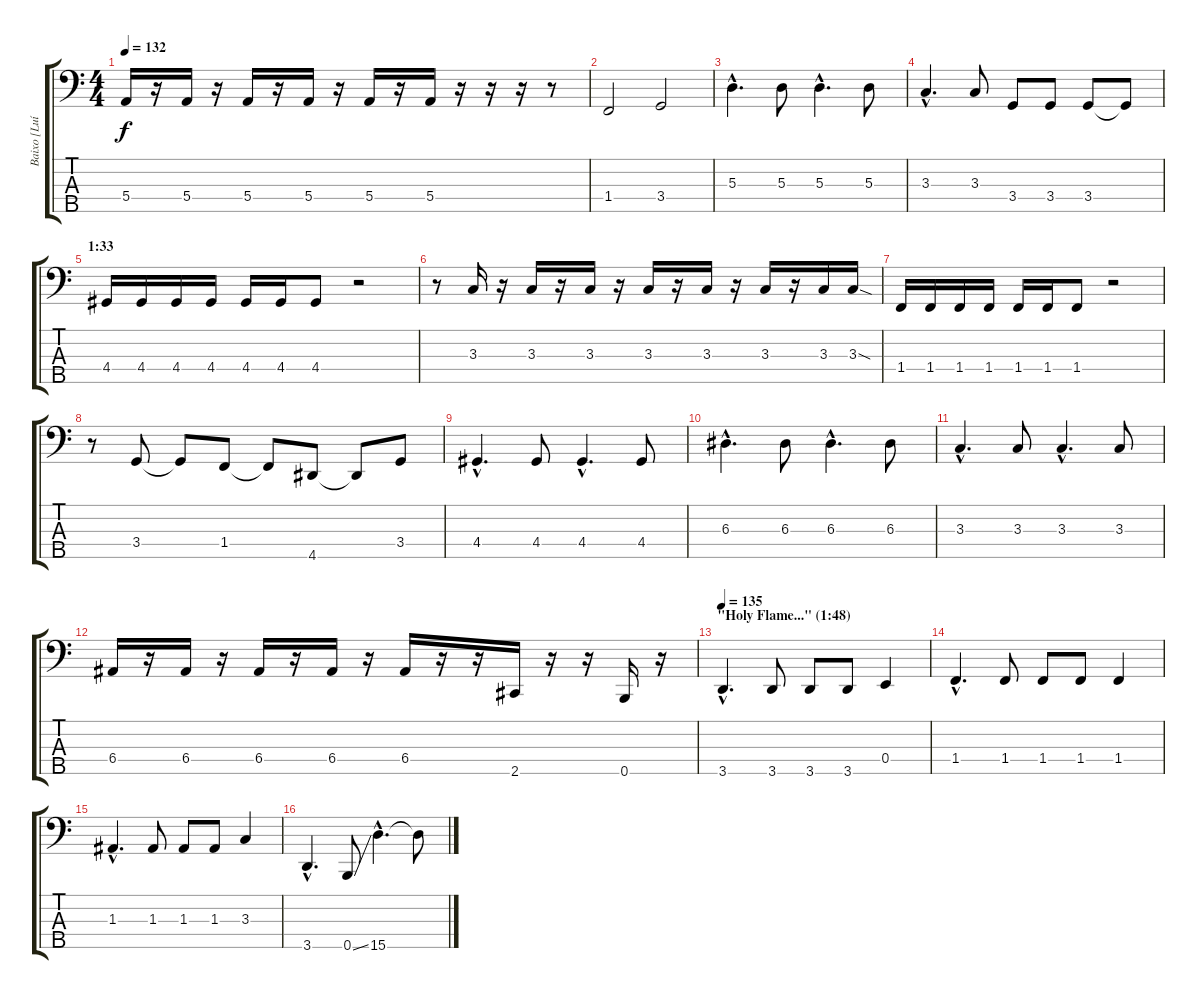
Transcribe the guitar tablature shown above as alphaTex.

\track ("Baixo [Luís Mariutti, o Jesus]" "Baixo [Luí") {instrument electricbassfinger}
\staff {score tabs}
\tuning (G2 D2 A1 E1 B0) {hide}
\ts (4 4)
\tempo 132
\clef f4
\ks c
5.4.16{dy f} r.16 5.4.16 r.16 5.4.16 r.16 5.4.16 r.16 5.4.16 r.16 5.4.16 r.16 r.16 r.16 r.8 |
1.4.2 3.4.2 |
5.3{hac}.4{d} 5.3.8 5.3{hac}.4{d} 5.3.8 |
3.3{hac}.4{d} 3.3.8 3.4.8 3.4.8 3.4.8 3.4{t}.8 |
\section ("" "1:33")
4.4.16 4.4.16 4.4.16 4.4.16 4.4.16 4.4.16 4.4.8 r.2 |
r.8 3.3.16 r.16 3.3.16 r.16 3.3.16 r.16 3.3.16 r.16 3.3.16 r.16 3.3.16 r.16 3.3.16 3.3{sod}.16 |
1.4.16 1.4.16 1.4.16 1.4.16 1.4.16 1.4.16 1.4.8 r.2 |
r.8 3.4.8 3.4{t}.8 1.4.8 1.4{t}.8 4.5.8 4.5{t}.8 3.4.8 |
4.4{hac}.4{d} 4.4.8 4.4{hac}.4{d} 4.4.8 |
6.3{hac}.4{d} 6.3.8 6.3{hac}.4{d} 6.3.8 |
3.3{hac}.4{d} 3.3.8 3.3{hac}.4{d} 3.3.8 |
6.4.16 r.16 6.4.16 r.16 6.4.16 r.16 6.4.16 r.16 6.4.16 r.16 r.16 2.5.16 r.16 r.16 0.5.16 r.16 |
\section ("" "\"Holy Flame...\" (1:48)")
\tempo 135
3.5{hac}.4{d} 3.5.8 3.5.8 3.5.8 0.4.4 |
1.4{hac}.4{d} 1.4.8 1.4.8 1.4.8 1.4.4 |
1.3{hac}.4{d} 1.3.8 1.3.8 1.3.8 3.3.4 |
3.5{hac}.4{d} 0.5{ss}.8 15.5{hac}.4{d} 15.5{t}.8
